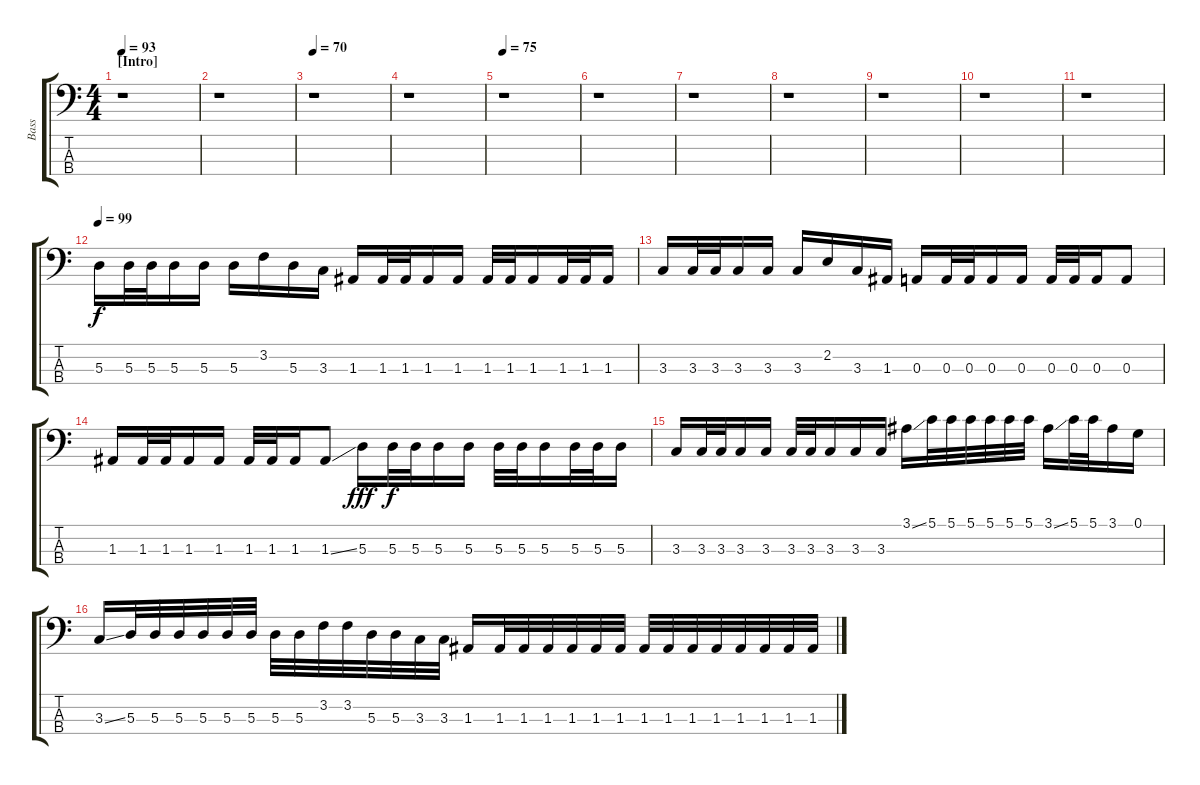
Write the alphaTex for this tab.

\track ("Bass" "Bass") {instrument electricbasspick}
\staff {score tabs}
\tuning (G2 D2 A1 E1) {hide}
\ts (4 4)
\section ("" "[Intro]")
\tempo 93
\clef f4
\ks c
r.1{dy f instrument electricbasspick} |
r.1 |
\tempo 70
r.1 |
r.1 |
\tempo 75
r.1 |
r.1 |
r.1 |
r.1 |
r.1 |
r.1 |
r.1 |
\section ("" "")
\tempo 99
5.3.16 5.3.32 5.3.32 5.3.16 5.3.16 5.3.16 3.2.16 5.3.16 3.3.16 1.3.16 1.3.32 1.3.32 1.3.16 1.3.16 1.3.32 1.3.32 1.3.16 1.3.32 1.3.32 1.3.16 |
3.3.16 3.3.32 3.3.32 3.3.16 3.3.16 3.3.16 2.2.16 3.3.16 1.3.16 0.3.16 0.3.32 0.3.32 0.3.16 0.3.16 0.3.32 0.3.32 0.3.16 0.3.8 |
1.3.16 1.3.32 1.3.32 1.3.16 1.3.16 1.3.32 1.3.32 1.3.16 1.3{ss}.8 5.3.16{dy fff} 5.3.32{dy f} 5.3.32 5.3.16 5.3.16 5.3.32 5.3.32 5.3.16 5.3.32 5.3.32 5.3.16 |
3.3.16 3.3.32 3.3.32 3.3.16 3.3.16 3.3.32 3.3.32 3.3.16 3.3.16 3.3.16 3.1{ss}.16 5.1.32 5.1.32 5.1.32 5.1.32 5.1.32 5.1.32 3.1{ss}.16 5.1.32 5.1.32 3.1.16 0.1.16 |
3.3{ss}.16 5.3.32 5.3.32 5.3.32 5.3.32 5.3.32 5.3.32 5.3.32 5.3.32 3.2.32 3.2.32 5.3.32 5.3.32 3.3.32 3.3.32 1.3.16 1.3.32 1.3.32 1.3.32 1.3.32 1.3.32 1.3.32 1.3.32 1.3.32 1.3.32 1.3.32 1.3.32 1.3.32 1.3.32 1.3.32
